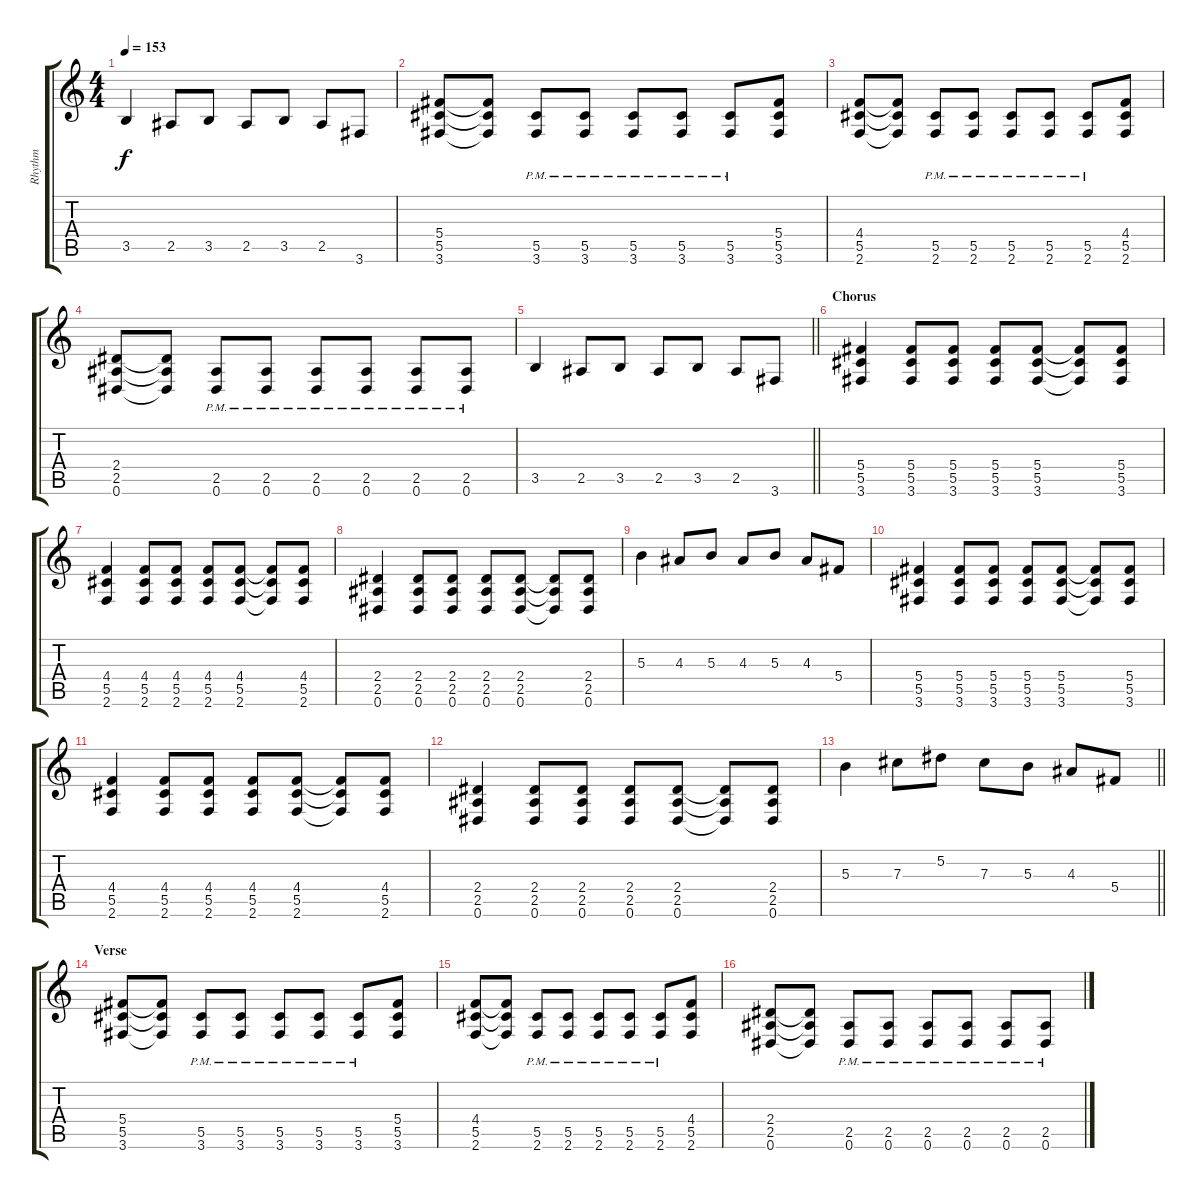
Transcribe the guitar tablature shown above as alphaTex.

\track ("Rhythm" "Rhythm") {instrument overdrivenguitar}
\staff {score tabs}
\tuning (Eb4 Bb3 Gb3 Db3 Ab2 Eb2) {hide}
\ts (4 4)
\tempo 153
\clef g2
\ks c
3.5.4{dy f} 2.5.8 3.5.8 2.5.8 3.5.8 2.5.8 3.6.8 |
(5.4 5.5 3.6).8 (5.4{t} 5.5{t} 3.6{t}).8 (5.5{pm} 3.6{pm}).8 (5.5{pm} 3.6{pm}).8 (5.5{pm} 3.6{pm}).8 (5.5{pm} 3.6{pm}).8 (5.5{pm} 3.6{pm}).8 (5.4 5.5 3.6).8 |
(4.4 5.5 2.6).8 (4.4{t} 5.5{t} 2.6{t}).8 (5.5{pm} 2.6{pm}).8 (5.5{pm} 2.6{pm}).8 (5.5{pm} 2.6{pm}).8 (5.5{pm} 2.6{pm}).8 (5.5{pm} 2.6{pm}).8 (4.4 5.5 2.6).8 |
(2.4 2.5 0.6).8 (2.4{t} 2.5{t} 0.6{t}).8 (2.5{pm} 0.6{pm}).8 (2.5{pm} 0.6{pm}).8 (2.5{pm} 0.6{pm}).8 (2.5{pm} 0.6{pm}).8 (2.5{pm} 0.6{pm}).8 (2.5{pm} 0.6{pm}).8 |
\barLineRight lightlight
3.5.4 2.5.8 3.5.8 2.5.8 3.5.8 2.5.8 3.6.8 |
\section ("" "Chorus")
(5.4 5.5 3.6).4 (5.4 5.5 3.6).8 (5.4 5.5 3.6).8 (5.4 5.5 3.6).8 (5.4 5.5 3.6).8 (5.4{t} 5.5{t} 3.6{t}).8 (5.4 5.5 3.6).8 |
(4.4 5.5 2.6).4 (4.4 5.5 2.6).8 (4.4 5.5 2.6).8 (4.4 5.5 2.6).8 (4.4 5.5 2.6).8 (4.4{t} 5.5{t} 2.6{t}).8 (4.4 5.5 2.6).8 |
(2.4 2.5 0.6).4 (2.4 2.5 0.6).8 (2.4 2.5 0.6).8 (2.4 2.5 0.6).8 (2.4 2.5 0.6).8 (2.4{t} 2.5{t} 0.6{t}).8 (2.4 2.5 0.6).8 |
5.3.4 4.3.8 5.3.8 4.3.8 5.3.8 4.3.8 5.4.8 |
(5.4 5.5 3.6).4 (5.4 5.5 3.6).8 (5.4 5.5 3.6).8 (5.4 5.5 3.6).8 (5.4 5.5 3.6).8 (5.4{t} 5.5{t} 3.6{t}).8 (5.4 5.5 3.6).8 |
(4.4 5.5 2.6).4 (4.4 5.5 2.6).8 (4.4 5.5 2.6).8 (4.4 5.5 2.6).8 (4.4 5.5 2.6).8 (4.4{t} 5.5{t} 2.6{t}).8 (4.4 5.5 2.6).8 |
(2.4 2.5 0.6).4 (2.4 2.5 0.6).8 (2.4 2.5 0.6).8 (2.4 2.5 0.6).8 (2.4 2.5 0.6).8 (2.4{t} 2.5{t} 0.6{t}).8 (2.4 2.5 0.6).8 |
\barLineRight lightlight
5.3.4 7.3.8 5.2.8 7.3.8 5.3.8 4.3.8 5.4.8 |
\section ("" "Verse")
(5.4 5.5 3.6).8 (5.4{t} 5.5{t} 3.6{t}).8 (5.5{pm} 3.6{pm}).8 (5.5{pm} 3.6{pm}).8 (5.5{pm} 3.6{pm}).8 (5.5{pm} 3.6{pm}).8 (5.5{pm} 3.6{pm}).8 (5.4 5.5 3.6).8 |
(4.4 5.5 2.6).8 (4.4{t} 5.5{t} 2.6{t}).8 (5.5{pm} 2.6{pm}).8 (5.5{pm} 2.6{pm}).8 (5.5{pm} 2.6{pm}).8 (5.5{pm} 2.6{pm}).8 (5.5{pm} 2.6{pm}).8 (4.4 5.5 2.6).8 |
(2.4 2.5 0.6).8 (2.4{t} 2.5{t} 0.6{t}).8 (2.5{pm} 0.6{pm}).8 (2.5{pm} 0.6{pm}).8 (2.5{pm} 0.6{pm}).8 (2.5{pm} 0.6{pm}).8 (2.5{pm} 0.6{pm}).8 (2.5{pm} 0.6{pm}).8
